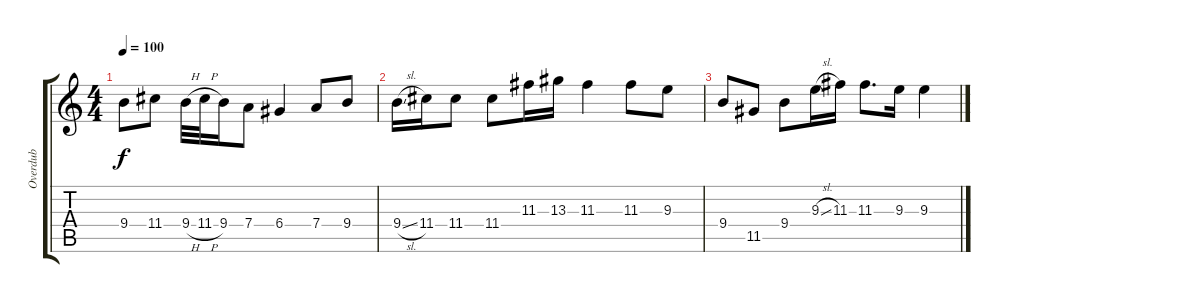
\track ("Overdub" "Overdub") {instrument acousticguitarsteel}
\staff {score tabs}
\tuning (E4 B3 G3 D3 A2 E2) {hide}
\ts (4 4)
\tempo 100
\clef g2
\ks c
9.4.8{dy f} 11.4.8 9.4{h}.32 11.4{h}.32 9.4.16 7.4.8 6.4.4 7.4.8 9.4.8 |
9.4{sl}.16 11.4.16 11.4.8 11.4.8 11.3.16 13.3.16 11.3.4 11.3.8 9.3.8 |
9.4.8 11.5.8 9.4.8 9.3{sl}.16 11.3.16 11.3.8{d} 9.3.16 9.3.4
